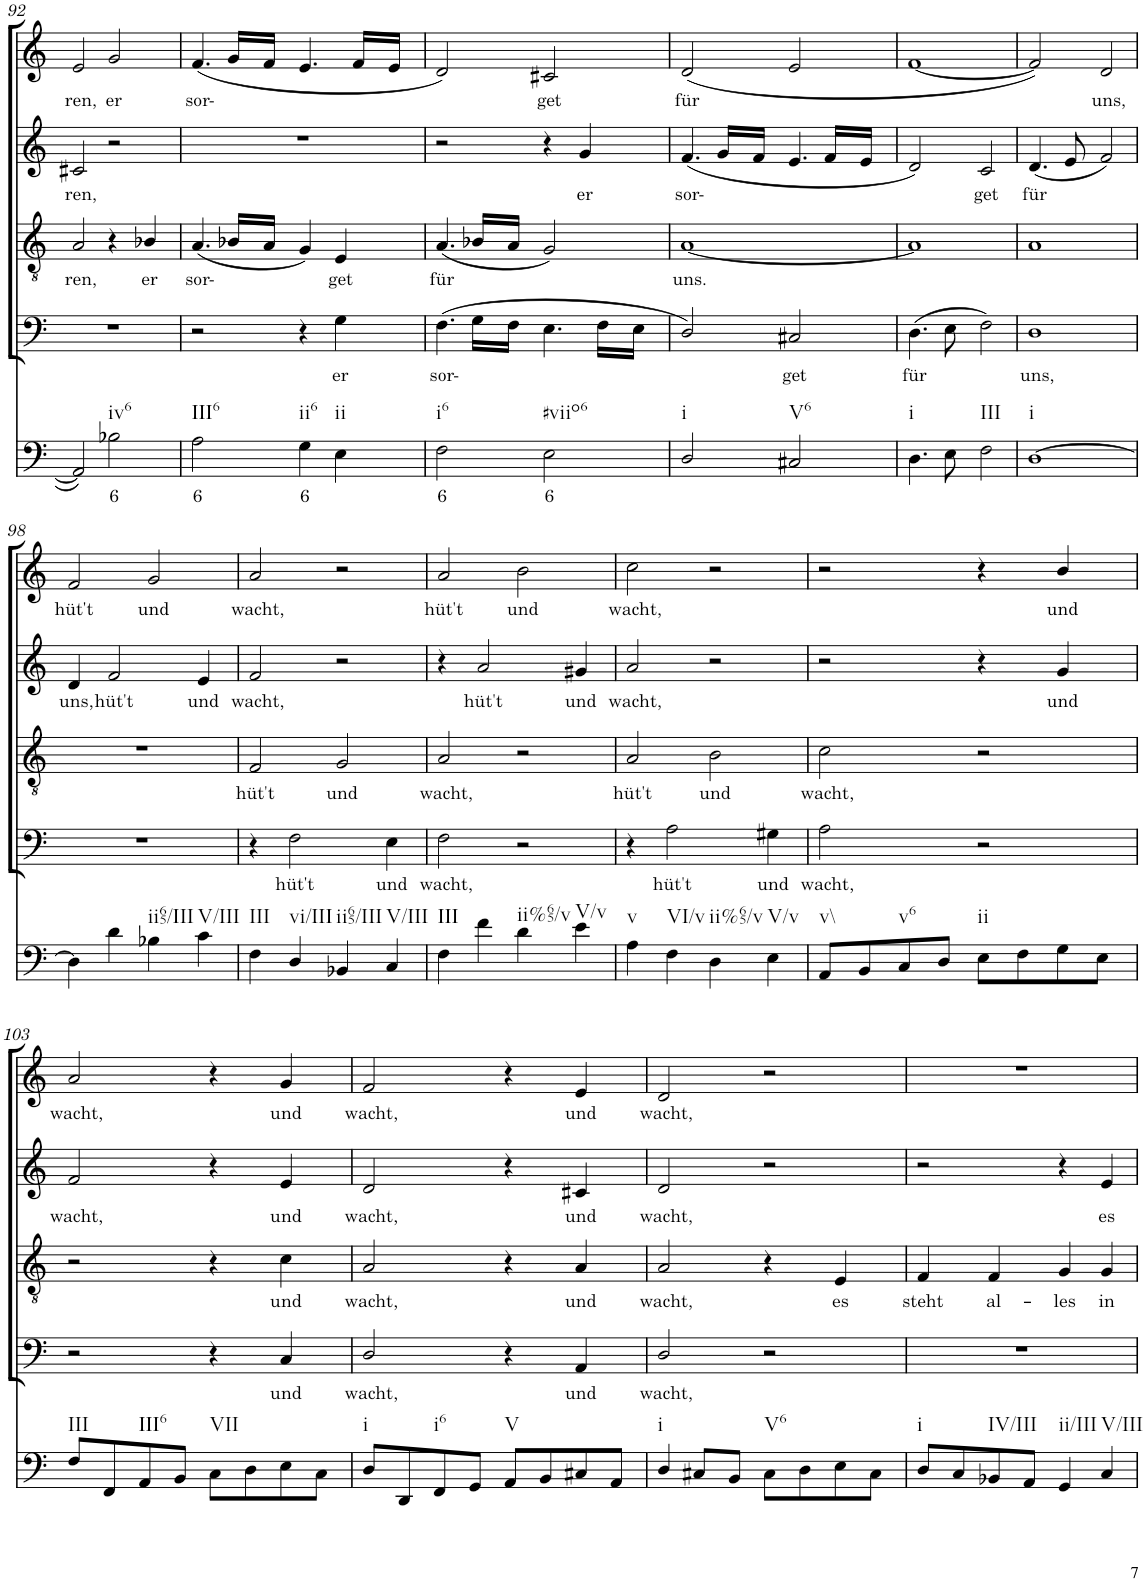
**kern	**text	**kern	**text	**kern	**text	**kern	**text	**kern	**text
*part5	*part5	*part4	*part4	*part3	*part3	*part2	*part2	*part1	*part1
*staff5	*staff5	*staff4	*staff4	*staff3	*staff3	*staff2	*staff2	*staff1	*staff1
*I"Continuo	*	*I"Bass	*	*I"Tenor	*	*I"Soprano II	*	*I"Soprano I	*
!!LO:PB:g=z
*clefF4	*	*clefF4	*	*clefGv2	*	*clefG2	*	*clefG2	*
*k[]	*	*k[]	*	*k[]	*	*k[]	*	*k[]	*
*M4/4	*	*M4/4	*	*M4/4	*	*M4/4	*	*M4/4	*
=92	=92	=92	=92	=92	=92	=92	=92	=92	=92
!	!	!	!	!	!LO:LY:b	!	!LO:LY:b	!	!LO:LY:b
2AA/]	.	1r	.	2A/	ren,	2c#X/	ren,	2e/	ren,
!LO:TX:b:t=iv6	!	!	!	!	!	!	!	!	!
!	!LO:LY:b	!	!	!	!	!	!	!	!LO:LY:b
2B-X\	6	.	.	4r	.	2r	.	2g/	er
!	!	!	!	!	!LO:LY:b	!	!	!	!
.	.	.	.	4B-X/	er	.	.	.	.
=93	=93	=93	=93	=93	=93	=93	=93	=93	=93
!LO:TX:b:t=III6	!	!	!	!	!	!	!	!	!
!	!LO:LY:b	!	!	!	!LO:LY:b	!	!	!	!LO:LY:b
2A\	6	2r	.	(4.A/	sor-	1r	.	(4.f/	sor-
.	.	.	.	16B-X/LL	.	.	.	16g/LL	.
.	.	.	.	16A/JJ	.	.	.	16f/JJ	.
!LO:TX:b:t=ii6	!	!	!	!	!	!	!	!	!
!	!LO:LY:b	!	!	!	!	!	!	!	!
4G\	6	4r	.	4G/)	.	.	.	4.e/	.
!LO:TX:b:t=ii	!	!	!	!	!	!	!	!	!
!	!	!	!LO:LY:b	!	!LO:LY:b	!	!	!	!
4E\	.	4G\	er	4E/	get	.	.	.	.
.	.	.	.	.	.	.	.	16f/LL	.
.	.	.	.	.	.	.	.	16e/JJ	.
=94	=94	=94	=94	=94	=94	=94	=94	=94	=94
!LO:TX:b:t=i6	!	!	!	!	!	!	!	!	!
!	!LO:LY:b	!	!LO:LY:b	!	!LO:LY:b	!	!	!	!
2F\	6	(4.F\	sor-	(4.A/	für	2r	.	2d/)	.
.	.	16G\LL	.	16B-X/LL	.	.	.	.	.
.	.	16F\JJ	.	16A/JJ	.	.	.	.	.
!LO:TX:b:t=#viio6	!	!	!	!	!	!	!	!	!
!	!LO:LY:b	!	!	!	!	!	!	!	!LO:LY:b
2E\	6	4.E\	.	2G/)	.	4r	.	2c#X/	get
!	!	!	!	!	!	!	!LO:LY:b	!	!
.	.	.	.	.	.	4g/	er	.	.
.	.	16F\LL	.	.	.	.	.	.	.
.	.	16E\JJ	.	.	.	.	.	.	.
=95	=95	=95	=95	=95	=95	=95	=95	=95	=95
!LO:TX:b:t=i	!	!	!	!	!	!	!	!	!
!	!	!	!	!	!LO:LY:b	!	!LO:LY:b	!	!LO:LY:b
2D/	.	2D/)	.	[1A	uns.	(4.f/	sor-	(2d/	für
.	.	.	.	.	.	16g/LL	.	.	.
.	.	.	.	.	.	16f/JJ	.	.	.
!LO:TX:b:t=V6	!	!	!	!	!	!	!	!	!
!	!	!	!LO:LY:b	!	!	!	!	!	!
2C#X/	.	2C#X/	get	.	.	4.e/	.	2e/	.
.	.	.	.	.	.	16f/LL	.	.	.
.	.	.	.	.	.	16e/JJ	.	.	.
=96	=96	=96	=96	=96	=96	=96	=96	=96	=96
!LO:TX:b:t=i	!	!	!	!	!	!	!	!	!
!	!	!	!LO:LY:b	!	!	!	!	!	!
4.D\	.	(4.D\	für	1A]	.	2d/)	.	[1f	.
8E\	.	8E\	.	.	.	.	.	.	.
!LO:TX:b:t=III	!	!	!	!	!	!	!	!	!
!	!	!	!	!	!	!	!LO:LY:b	!	!
2F\	.	2F\)	.	.	.	2c/	get	.	.
=97	=97	=97	=97	=97	=97	=97	=97	=97	=97
!LO:TX:b:t=i	!	!	!	!	!	!	!	!	!
!	!	!	!LO:LY:b	!	!	!	!LO:LY:b	!	!
[1D	.	1D	uns,	1A	.	(4.d/	für	2f/])	.
.	.	.	.	.	.	8e/	.	.	.
!	!	!	!	!	!	!	!	!	!LO:LY:b
.	.	.	.	.	.	2f/)	.	2d/	uns,
!!LO:LB:g=z
=98	=98	=98	=98	=98	=98	=98	=98	=98	=98
!	!	!	!	!	!	!	!LO:LY:b	!	!LO:LY:b
4D\]	.	1r	.	1r	.	4d/	uns,	2f/	hüt't
!	!	!	!	!	!	!	!LO:LY:b	!	!
4d\	.	.	.	.	.	2f/	hüt't	.	.
!LO:TX:b:t=ii65/III	!	!	!	!	!	!	!	!	!
!	!	!	!	!	!	!	!	!	!LO:LY:b
4B-X\	.	.	.	.	.	.	.	2g/	und
!LO:TX:b:t=V/III	!	!	!	!	!	!	!	!	!
!	!	!	!	!	!	!	!LO:LY:b	!	!
4c\	.	.	.	.	.	4e/	und	.	.
=99	=99	=99	=99	=99	=99	=99	=99	=99	=99
!LO:TX:b:t=III	!	!	!	!	!	!	!	!	!
!	!	!	!	!	!LO:LY:b	!	!LO:LY:b	!	!LO:LY:b
4F\	.	4r	.	2F/	hüt't	2f/	wacht,	2a/	wacht,
!LO:TX:b:t=vi/III	!	!	!	!	!	!	!	!	!
!	!	!	!LO:LY:b	!	!	!	!	!	!
4D/	.	2F\	hüt't	.	.	.	.	.	.
!LO:TX:b:t=ii65/III	!	!	!	!	!	!	!	!	!
!	!	!	!	!	!LO:LY:b	!	!	!	!
4BB-X/	.	.	.	2G/	und	2r	.	2r	.
!LO:TX:b:t=V/III	!	!	!	!	!	!	!	!	!
!	!	!	!LO:LY:b	!	!	!	!	!	!
4C/	.	4E\	und	.	.	.	.	.	.
=100	=100	=100	=100	=100	=100	=100	=100	=100	=100
!LO:TX:b:t=III	!	!	!	!	!	!	!	!	!
!	!	!	!LO:LY:b	!	!LO:LY:b	!	!	!	!LO:LY:b
4F\	.	2F\	wacht,	2A/	wacht,	4r	.	2a/	hüt't
!	!	!	!	!	!	!	!LO:LY:b	!	!
4f\	.	.	.	.	.	2a/	hüt't	.	.
!LO:TX:b:t=ii%65/v	!	!	!	!	!	!	!	!	!
!	!	!	!	!	!	!	!	!	!LO:LY:b
4d\	.	2r	.	2r	.	.	.	2b\	und
!LO:TX:b:t=V/v	!	!	!	!	!	!	!	!	!
!	!	!	!	!	!	!	!LO:LY:b	!	!
4e\	.	.	.	.	.	4g#X/	und	.	.
=101	=101	=101	=101	=101	=101	=101	=101	=101	=101
!LO:TX:b:t=v	!	!	!	!	!	!	!	!	!
!	!	!	!	!	!LO:LY:b	!	!LO:LY:b	!	!LO:LY:b
4A\	.	4r	.	2A/	hüt't	2a/	wacht,	2cc\	wacht,
!LO:TX:b:t=VI/v	!	!	!	!	!	!	!	!	!
!	!	!	!LO:LY:b	!	!	!	!	!	!
4F\	.	2A\	hüt't	.	.	.	.	.	.
!LO:TX:b:t=ii%65/v	!	!	!	!	!	!	!	!	!
!	!	!	!	!	!LO:LY:b	!	!	!	!
4D\	.	.	.	2B\	und	2r	.	2r	.
!LO:TX:b:t=V/v	!	!	!	!	!	!	!	!	!
!	!	!	!LO:LY:b	!	!	!	!	!	!
4E\	.	4G#X\	und	.	.	.	.	.	.
=102	=102	=102	=102	=102	=102	=102	=102	=102	=102
!LO:TX:b:t=v\\	!	!	!	!	!	!	!	!	!
!	!	!	!LO:LY:b	!	!LO:LY:b	!	!	!	!
8AA/L	.	2A\	wacht,	2c\	wacht,	2r	.	2r	.
8BB/	.	.	.	.	.	.	.	.	.
!LO:TX:b:t=v6	!	!	!	!	!	!	!	!	!
8C/	.	.	.	.	.	.	.	.	.
8D/J	.	.	.	.	.	.	.	.	.
!LO:TX:b:t=ii	!	!	!	!	!	!	!	!	!
8E\L	.	2r	.	2r	.	4r	.	4r	.
8F\	.	.	.	.	.	.	.	.	.
!	!	!	!	!	!	!	!LO:LY:b	!	!LO:LY:b
8G\	.	.	.	.	.	4g/	und	4b/	und
8E\J	.	.	.	.	.	.	.	.	.
!!LO:LB:g=z
=103	=103	=103	=103	=103	=103	=103	=103	=103	=103
!LO:TX:b:t=III	!	!	!	!	!	!	!	!	!
!	!	!	!	!	!	!	!LO:LY:b	!	!LO:LY:b
8F/L	.	2r	.	2r	.	2f/	wacht,	2a/	wacht,
8FF/	.	.	.	.	.	.	.	.	.
!LO:TX:b:t=III6	!	!	!	!	!	!	!	!	!
8AA/	.	.	.	.	.	.	.	.	.
8BB/J	.	.	.	.	.	.	.	.	.
!LO:TX:b:t=VII	!	!	!	!	!	!	!	!	!
8C\L	.	4r	.	4r	.	4r	.	4r	.
8D\	.	.	.	.	.	.	.	.	.
!	!	!	!LO:LY:b	!	!LO:LY:b	!	!LO:LY:b	!	!LO:LY:b
8E\	.	4C/	und	4c\	und	4e/	und	4g/	und
8C\J	.	.	.	.	.	.	.	.	.
=104	=104	=104	=104	=104	=104	=104	=104	=104	=104
!LO:TX:b:t=i	!	!	!	!	!	!	!	!	!
!	!	!	!LO:LY:b	!	!LO:LY:b	!	!LO:LY:b	!	!LO:LY:b
8D/L	.	2D/	wacht,	2A/	wacht,	2d/	wacht,	2f/	wacht,
8DD/	.	.	.	.	.	.	.	.	.
!LO:TX:b:t=i6	!	!	!	!	!	!	!	!	!
8FF/	.	.	.	.	.	.	.	.	.
8GG/J	.	.	.	.	.	.	.	.	.
!LO:TX:b:t=V	!	!	!	!	!	!	!	!	!
8AA/L	.	4r	.	4r	.	4r	.	4r	.
8BB/	.	.	.	.	.	.	.	.	.
!	!	!	!LO:LY:b	!	!LO:LY:b	!	!LO:LY:b	!	!LO:LY:b
8C#X/	.	4AA/	und	4A/	und	4c#X/	und	4e/	und
8AA/J	.	.	.	.	.	.	.	.	.
=105	=105	=105	=105	=105	=105	=105	=105	=105	=105
!LO:TX:b:t=i	!	!	!	!	!	!	!	!	!
!	!	!	!LO:LY:b	!	!LO:LY:b	!	!LO:LY:b	!	!LO:LY:b
4D/	.	2D/	wacht,	2A/	wacht,	2d/	wacht,	2d/	wacht,
8C#X/L	.	.	.	.	.	.	.	.	.
8BB/J	.	.	.	.	.	.	.	.	.
!LO:TX:b:t=V6	!	!	!	!	!	!	!	!	!
8C#\L	.	2r	.	4r	.	2r	.	2r	.
8D\	.	.	.	.	.	.	.	.	.
!	!	!	!	!	!LO:LY:b	!	!	!	!
8E\	.	.	.	4E/	es	.	.	.	.
8C#\J	.	.	.	.	.	.	.	.	.
=106	=106	=106	=106	=106	=106	=106	=106	=106	=106
!LO:TX:b:t=i	!	!	!	!	!	!	!	!	!
!	!	!	!	!	!LO:LY:b	!	!	!	!
8D/L	.	1r	.	4F/	steht	2r	.	1r	.
8C/	.	.	.	.	.	.	.	.	.
!LO:TX:b:t=IV/III	!	!	!	!	!	!	!	!	!
!	!	!	!	!	!LO:LY:b	!	!	!	!
8BB-X/	.	.	.	4F/	al-	.	.	.	.
8AA/J	.	.	.	.	.	.	.	.	.
!LO:TX:b:t=ii/III	!	!	!	!	!	!	!	!	!
!	!	!	!	!	!LO:LY:b	!	!	!	!
4GG/	.	.	.	4G/	les	4r	.	.	.
!LO:TX:b:t=V/III	!	!	!	!	!	!	!	!	!
!	!	!	!	!	!LO:LY:b	!	!LO:LY:b	!	!
4C/	.	.	.	4G/	in	4e/	es	.	.
=	=	=	=	=	=	=	=	=	=
*-	*-	*-	*-	*-	*-	*-	*-	*-	*-
